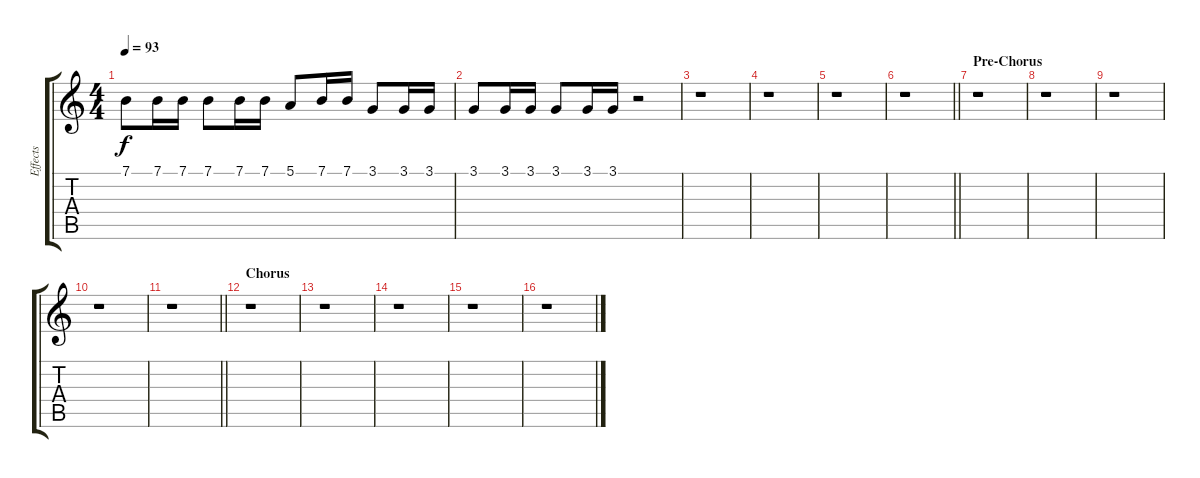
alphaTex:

\track ("Effects" "Effects") {instrument pad3polysynth}
\staff {score tabs}
\tuning (E4 B3 G3 D3 A2 E2) {hide}
\ts (4 4)
\tempo 93
\clef g2
\ks c
7.1.8{dy f} 7.1.16 7.1.16 7.1.8 7.1.16 7.1.16 5.1.8 7.1.16 7.1.16 3.1.8 3.1.16 3.1.16 |
3.1.8 3.1.16 3.1.16 3.1.8 3.1.16 3.1.16 r.2 |
r.1 |
r.1 |
r.1 |
\barLineRight lightlight
r.1 |
\section ("" "Pre-Chorus")
r.1 |
r.1 |
r.1 |
r.1 |
\barLineRight lightlight
r.1 |
\section ("" "Chorus")
r.1 |
r.1 |
r.1 |
r.1 |
r.1
